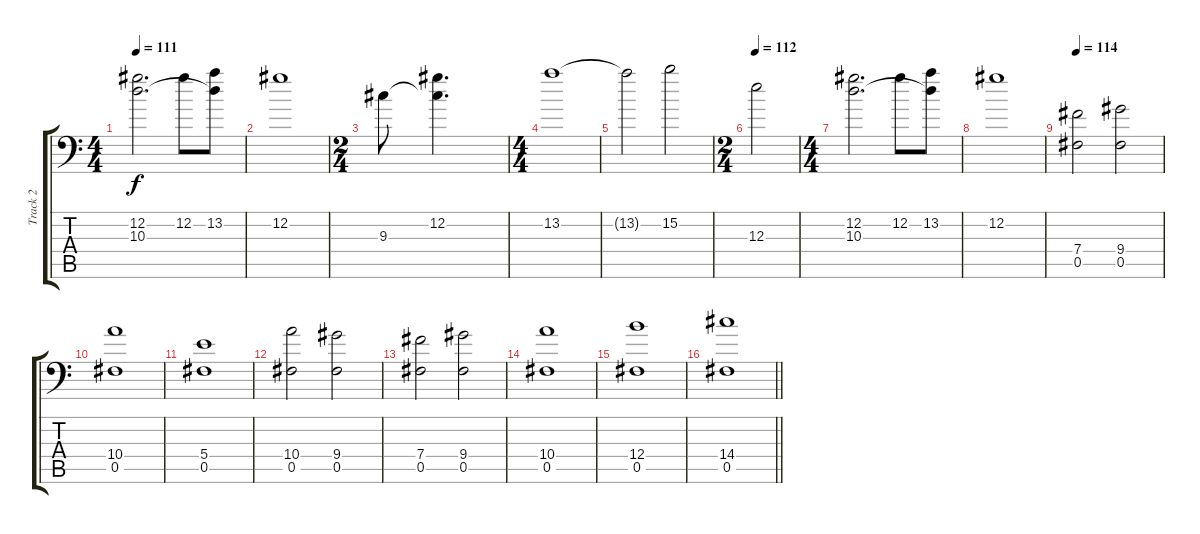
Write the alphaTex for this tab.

\track ("Track 2" "Track 2") {instrument distortionguitar}
\staff {score tabs}
\tuning (Db4 Ab3 E3 B2 Gb2 Gb1) {hide}
\ts (4 4)
\tempo 111
\clef f4
\ks c
(12.2 10.3).2{d dy f} 12.2.8 (13.2 10.3{t}).8 |
12.2.1 |
\ts (2 4)
9.3.8 (12.2 9.3{t}).4{d} |
\ts (4 4)
13.2.1 |
13.2{t}.2 15.2.2 |
\ts (2 4)
\tempo 112
12.3.2 |
\ts (4 4)
(12.2 10.3).2{d} 12.2.8 (13.2 10.3{t}).8 |
12.2.1 |
\tempo 114
(7.4 0.5).2 (9.4 0.5).2 |
(10.4 0.5).1 |
(5.4 0.5).1 |
(10.4 0.5).2 (9.4 0.5).2 |
(7.4 0.5).2 (9.4 0.5).2 |
(10.4 0.5).1 |
(12.4 0.5).1 |
\barLineRight lightlight
(14.4 0.5).1
